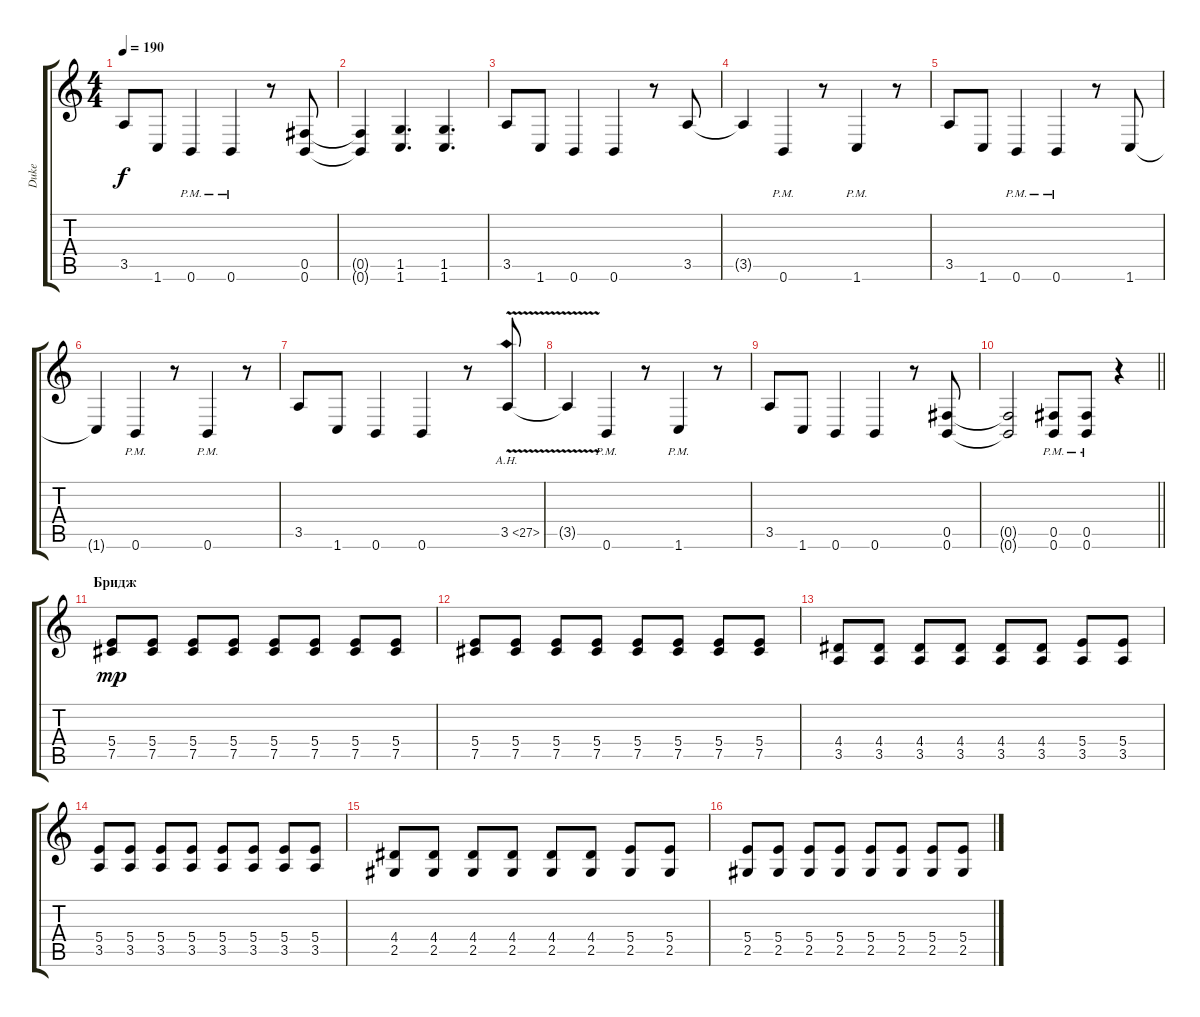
\track ("Duke" "Duke") {instrument distortionguitar}
\staff {score tabs}
\tuning (Db4 Ab3 E3 B2 Gb2 B1) {hide}
\ts (4 4)
\tempo 190
\clef g2
\ks c
3.5.8{dy f} 1.6.8 0.6{pm}.4 0.6{pm}.4 r.8 (0.5 0.6).8 |
(0.5{t} 0.6{t}).4 (1.5 1.6).4{d} (1.5 1.6).4{d} |
3.5.8 1.6.8 0.6.4 0.6.4 r.8 3.5.8 |
3.5{t}.4 0.6{pm}.4 r.8 1.6{pm}.4 r.8 |
3.5.8 1.6.8 0.6{pm}.4 0.6{pm}.4 r.8 1.6.8 |
1.6{t}.4 0.6{pm}.4 r.8 0.6{pm}.4 r.8 |
3.5.8 1.6.8 0.6.4 0.6.4 r.8 3.5{ah 24 v}.8 |
3.5{t}.4 0.6{pm}.4 r.8 1.6{pm}.4 r.8 |
3.5.8 1.6.8 0.6.4 0.6.4 r.8 (0.5 0.6).8 |
\barLineRight lightlight
(0.5{t} 0.6{t}).2 (0.5{pm} 0.6{pm}).8 (0.5{pm} 0.6{pm}).8 r.4 |
\section ("" "Бридж")
(5.4 7.5).8{dy mp balance 8} (5.4 7.5).8 (5.4 7.5).8 (5.4 7.5).8 (5.4 7.5).8 (5.4 7.5).8 (5.4 7.5).8 (5.4 7.5).8 |
(5.4 7.5).8 (5.4 7.5).8 (5.4 7.5).8 (5.4 7.5).8 (5.4 7.5).8 (5.4 7.5).8 (5.4 7.5).8 (5.4 7.5).8 |
(4.4 3.5).8 (4.4 3.5).8 (4.4 3.5).8 (4.4 3.5).8 (4.4 3.5).8 (4.4 3.5).8 (5.4 3.5).8 (5.4 3.5).8 |
(5.4 3.5).8 (5.4 3.5).8 (5.4 3.5).8 (5.4 3.5).8 (5.4 3.5).8 (5.4 3.5).8 (5.4 3.5).8 (5.4 3.5).8 |
(4.4 2.5).8 (4.4 2.5).8 (4.4 2.5).8 (4.4 2.5).8 (4.4 2.5).8 (4.4 2.5).8 (5.4 2.5).8 (5.4 2.5).8 |
(5.4 2.5).8 (5.4 2.5).8 (5.4 2.5).8 (5.4 2.5).8 (5.4 2.5).8 (5.4 2.5).8 (5.4 2.5).8 (5.4 2.5).8
